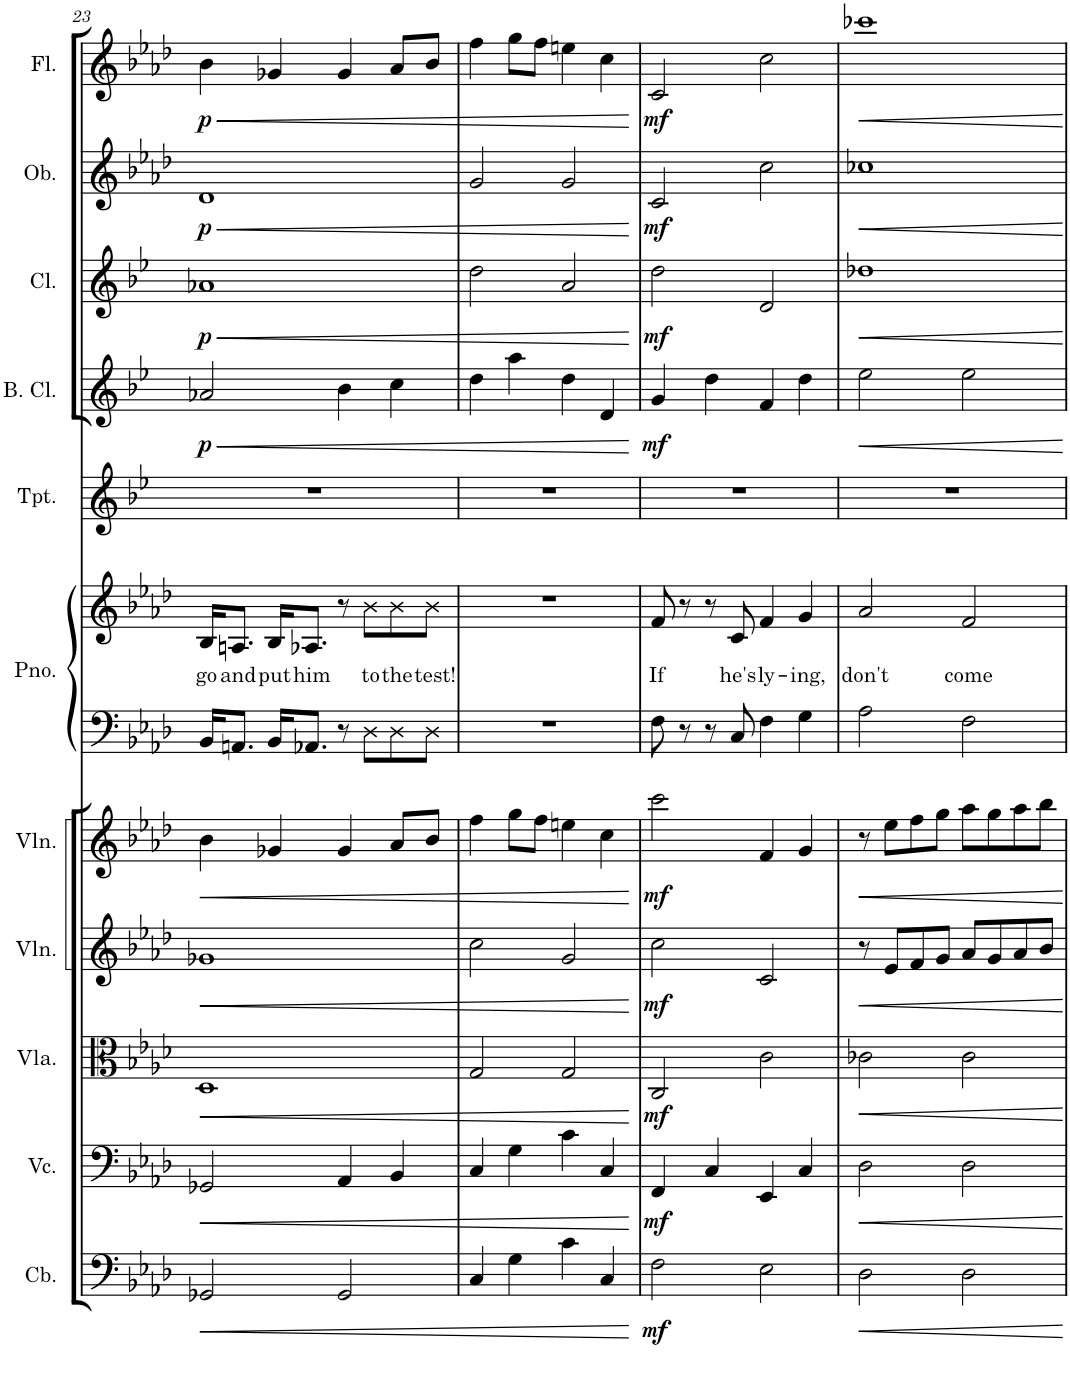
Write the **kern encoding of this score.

**kern	**dynam	**kern	**dynam	**kern	**dynam	**kern	**dynam	**kern	**dynam	**kern	**kern	**text	**kern	**kern	**dynam	**kern	**dynam	**kern	**dynam	**kern	**dynam
*part11	*part11	*part10	*part10	*part9	*part9	*part8	*part8	*part7	*part7	*part6	*part6	*part6	*part5	*part4	*part4	*part3	*part3	*part2	*part2	*part1	*part1
*staff12	*staff12	*staff11	*staff11	*staff10	*staff10	*staff9	*staff9	*staff8	*staff8	*staff7	*staff6	*staff6	*staff5	*staff4	*staff4	*staff3	*staff3	*staff2	*staff2	*staff1	*staff1
*I"Contrabass	*	*I"Violoncello	*	*I"Viola	*	*I"Violin	*	*I"Violin	*	*I"Grand Piano	*	*	*I"Trumpet	*I"Bass Clarinet	*	*I"Clarinet	*	*I"Oboe	*	*I"Flute	*
*I'Cb.	*	*I'Vc.	*	*I'Vla.	*	*I'Vln.	*	*I'Vln.	*	*I'Pno.	*	*	*I'Tpt.	*I'B. Cl.	*	*I'Cl.	*	*I'Ob.	*	*I'Fl.	*
!!LO:PB:g=z
*clefF4	*	*clefF4	*	*clefC3	*	*clefG2	*	*clefG2	*	*clefF4	*clefG2	*	*clefG2	*clefG2	*	*clefG2	*	*clefG2	*	*clefG2	*
*Trd7c12	*	*	*	*	*	*	*	*	*	*	*	*	*Trd1c2	*Trd8c14	*	*Trd1c2	*	*	*	*	*
*k[b-e-a-d-]	*	*k[b-e-a-d-]	*	*k[b-e-a-d-]	*	*k[b-e-a-d-]	*	*k[b-e-a-d-]	*	*k[b-e-a-d-]	*k[b-e-a-d-]	*	*k[b-e-]	*k[b-e-]	*	*k[b-e-]	*	*k[b-e-a-d-]	*	*k[b-e-a-d-]	*
*M2/2	*	*M2/2	*	*M2/2	*	*M2/2	*	*M2/2	*	*M2/2	*M2/2	*	*M2/2	*M2/2	*	*M2/2	*	*M2/2	*	*M2/2	*
*met(c|)	*	*met(c|)	*	*met(c|)	*	*met(c|)	*	*met(c|)	*	*met(c|)	*met(c|)	*	*met(c|)	*met(c|)	*	*met(c|)	*	*met(c|)	*	*met(c|)	*
=23	=23	=23	=23	=23	=23	=23	=23	=23	=23	=23	=23	=23	=23	=23	=23	=23	=23	=23	=23	=23	=23
!	!LO:HP:b	!	!LO:HP:b	!	!LO:HP:b	!	!LO:HP:b	!	!LO:HP:b	!	!	!LO:LY:b	!	!	!LO:HP:b	!	!LO:HP:b	!	!LO:HP:b	!	!LO:HP:b
!	!	!	!	!	!	!	!	!	!	!	!	!	!	!	!LO:DY:n=1:b	!	!LO:DY:n=1:b	!	!LO:DY:n=1:b	!	!LO:DY:n=1:b
2GG-X/	<	2GG-X/	<	1D-	<	1g-X	<	4b-\	<	16BB-/KL	16B-/KL	go	1r	2a-X/	< p	1a-X	< p	1d-	< p	4b-\	< p
!	!	!	!	!	!	!	!	!	!	!	!	!LO:LY:b	!	!	!	!	!	!	!	!	!
.	.	.	.	.	.	.	.	.	.	8.AAn/J	8.An/J	and	.	.	.	.	.	.	.	.	.
!	!	!	!	!	!	!	!	!	!	!	!	!LO:LY:b	!	!	!	!	!	!	!	!	!
.	.	.	.	.	.	.	.	4g-X/	.	16BB-/KL	16B-/KL	put	.	.	.	.	.	.	.	4g-X/	.
!	!	!	!	!	!	!	!	!	!	!	!	!LO:LY:b	!	!	!	!	!	!	!	!	!
.	.	.	.	.	.	.	.	.	.	8.AA-X/J	8.A-X/J	him	.	.	.	.	.	.	.	.	.
2GG-/	.	4AA-/	.	.	.	.	.	4g-/	.	8r	8r	.	.	4b-\	.	.	.	.	.	4g-/	.
!	!	!	!	!	!	!	!	!	!	!	!	!LO:LY:b	!	!	!	!	!	!	!	!	!
.	.	.	.	.	.	.	.	.	.	8D-\L	8b-\L	to	.	.	.	.	.	.	.	.	.
!	!	!	!	!	!	!	!	!	!	!	!	!LO:LY:b	!	!	!	!	!	!	!	!	!
.	.	4BB-/	.	.	.	.	.	8a-/L	.	8D-\	8b-\	the	.	4cc\	.	.	.	.	.	8a-/L	.
!	!	!	!	!	!	!	!	!	!	!	!	!LO:LY:b	!	!	!	!	!	!	!	!	!
.	.	.	.	.	.	.	.	8b-/J	.	8D-\J	8b-\J	test!	.	.	.	.	.	.	.	8b-/J	.
=24	=24	=24	=24	=24	=24	=24	=24	=24	=24	=24	=24	=24	=24	=24	=24	=24	=24	=24	=24	=24	=24
4C/	.	4C/	.	2G/	.	2cc\	.	4ff\	.	1r	1r	.	1r	4dd\	.	2dd\	.	2g/	.	4ff\	.
4G\	.	4G\	.	.	.	.	.	8gg\L	.	.	.	.	.	4aa\	.	.	.	.	.	8gg\L	.
.	.	.	.	.	.	.	.	8ff\J	.	.	.	.	.	.	.	.	.	.	.	8ff\J	.
4c\	.	4c\	.	2G/	.	2g/	.	4een\	.	.	.	.	.	4dd\	.	2a/	.	2g/	.	4een\	.
4C/	.	4C/	.	.	.	.	.	4cc\	.	.	.	.	.	4d/	.	.	.	.	.	4cc\	.
.	[	.	[	.	[	.	[	.	[	.	.	.	.	.	[	.	[	.	[	.	[
=25	=25	=25	=25	=25	=25	=25	=25	=25	=25	=25	=25	=25	=25	=25	=25	=25	=25	=25	=25	=25	=25
!	!LO:DY:b	!	!LO:DY:b	!	!LO:DY:b	!	!LO:DY:b	!	!LO:DY:b	!	!	!LO:LY:b	!	!	!LO:DY:b	!	!LO:DY:b	!	!LO:DY:b	!	!LO:DY:b
2F\	mf	4FF/	mf	2C/	mf	2cc\	mf	2ccc\	mf	8F\	8f/	If	1r	4g/	mf	2dd\	mf	2c/	mf	2c/	mf
.	.	.	.	.	.	.	.	.	.	8r	8r	.	.	.	.	.	.	.	.	.	.
.	.	4C/	.	.	.	.	.	.	.	8r	8r	.	.	4dd\	.	.	.	.	.	.	.
!	!	!	!	!	!	!	!	!	!	!	!	!LO:LY:b	!	!	!	!	!	!	!	!	!
.	.	.	.	.	.	.	.	.	.	8C/	8c/	he's	.	.	.	.	.	.	.	.	.
!	!	!	!	!	!	!	!	!	!	!	!	!LO:LY:b	!	!	!	!	!	!	!	!	!
2E-\	.	4EE-/	.	2c\	.	2c/	.	4f/	.	4F\	4f/	ly-	.	4f/	.	2d/	.	2cc\	.	2cc\	.
!	!	!	!	!	!	!	!	!	!	!	!	!LO:LY:b	!	!	!	!	!	!	!	!	!
.	.	4C/	.	.	.	.	.	4g/	.	4G\	4g/	-ing,	.	4dd\	.	.	.	.	.	.	.
=26	=26	=26	=26	=26	=26	=26	=26	=26	=26	=26	=26	=26	=26	=26	=26	=26	=26	=26	=26	=26	=26
!	!	!	!	!	!	!	!	!	!	!	!	!LO:LY:b	!	!	!	!	!	!	!	!	!
2D-\	.	2D-\	.	2c-X\	.	8r	.	8r	.	2A-\	2a-/	don't	1r	2ee-\	.	1dd-X	.	1cc-X	.	1ccc-X	.
.	.	.	.	.	.	8e-/L	.	8ee-\L	.	.	.	.	.	.	.	.	.	.	.	.	.
.	.	.	.	.	.	8f/	.	8ff\	.	.	.	.	.	.	.	.	.	.	.	.	.
.	.	.	.	.	.	8g/J	.	8gg\J	.	.	.	.	.	.	.	.	.	.	.	.	.
!	!	!	!	!	!	!	!	!	!	!	!	!LO:LY:b	!	!	!	!	!	!	!	!	!
2D-\	.	2D-\	.	2c-\	.	8a-/L	.	8aa-\L	.	2F\	2f/	come	.	2ee-\	.	.	.	.	.	.	.
.	.	.	.	.	.	8g/	.	8gg\	.	.	.	.	.	.	.	.	.	.	.	.	.
.	.	.	.	.	.	8a-/	.	8aa-\	.	.	.	.	.	.	.	.	.	.	.	.	.
.	.	.	.	.	.	8b-/J	.	8bb-\J	.	.	.	.	.	.	.	.	.	.	.	.	.
=	=	=	=	=	=	=	=	=	=	=	=	=	=	=	=	=	=	=	=	=	=
*-	*-	*-	*-	*-	*-	*-	*-	*-	*-	*-	*-	*-	*-	*-	*-	*-	*-	*-	*-	*-	*-
